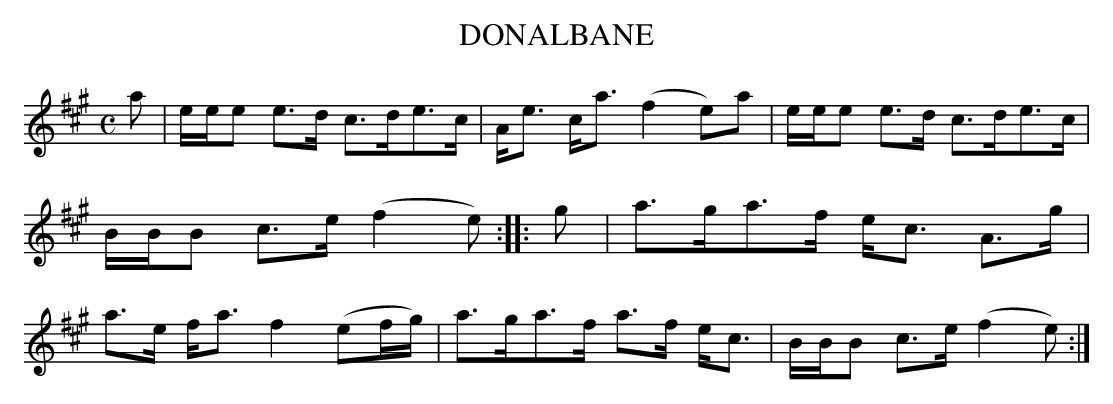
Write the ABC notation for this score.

X:1
T: DONALBANE
M: C
L: 1/8
K: A
a |\
e/e/e e>d c>de>c | A<e c<a (f2e)a |\
e/e/e e>d c>de>c | B/B/B c>e (f2e) ::\
g |\
a>ga>f e<c A>g | a>e f<a f2 (ef/g/) |\
a>ga>f a>f e<c | B/B/B c>e (f2e) :|
